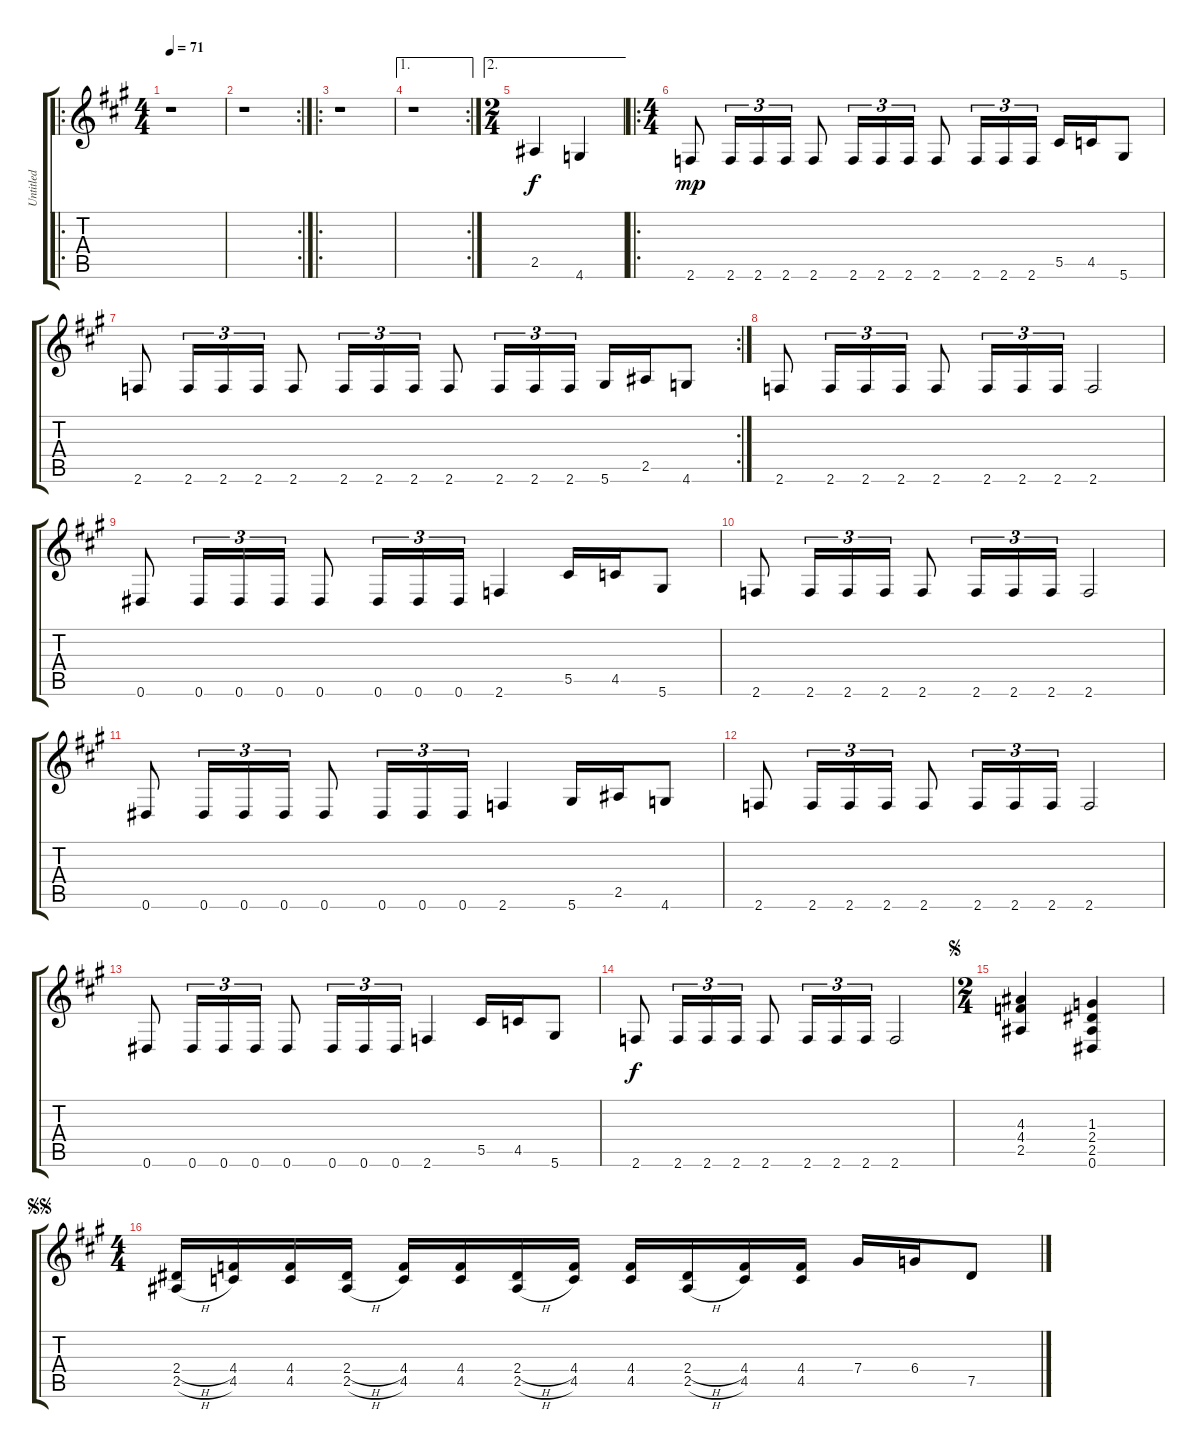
\track ("Untitled" "Untitled") {instrument distortionguitar}
\staff {score tabs}
\tuning (Eb4 Bb3 Gb3 Db3 Ab2 Eb2) {hide}
\ro
\ts (4 4)
\tempo 71
\clef g2
\ks a
r.1{dy f instrument distortionguitar} |
\rc 2
r.1 |
\ro
r.1 |
\ae 1
\rc 2
r.1 |
\ae 2
\ts (2 4)
2.5.4 4.6.4 |
\ro
\ts (4 4)
2.6.8{dy mp} 2.6.16{tu (3 2)} 2.6.16{tu (3 2)} 2.6.16{tu (3 2)} 2.6.8 2.6.16{tu (3 2)} 2.6.16{tu (3 2)} 2.6.16{tu (3 2)} 2.6.8 2.6.16{tu (3 2)} 2.6.16{tu (3 2)} 2.6.16{tu (3 2)} 5.5.16 4.5.16 5.6.8 |
\rc 2
2.6.8 2.6.16{tu (3 2)} 2.6.16{tu (3 2)} 2.6.16{tu (3 2)} 2.6.8 2.6.16{tu (3 2)} 2.6.16{tu (3 2)} 2.6.16{tu (3 2)} 2.6.8 2.6.16{tu (3 2)} 2.6.16{tu (3 2)} 2.6.16{tu (3 2)} 5.6.16 2.5.16 4.6.8 |
2.6.8 2.6.16{tu (3 2)} 2.6.16{tu (3 2)} 2.6.16{tu (3 2)} 2.6.8 2.6.16{tu (3 2)} 2.6.16{tu (3 2)} 2.6.16{tu (3 2)} 2.6.2 |
0.6.8 0.6.16{tu (3 2)} 0.6.16{tu (3 2)} 0.6.16{tu (3 2)} 0.6.8 0.6.16{tu (3 2)} 0.6.16{tu (3 2)} 0.6.16{tu (3 2)} 2.6.4 5.5.16 4.5.16 5.6.8 |
2.6.8 2.6.16{tu (3 2)} 2.6.16{tu (3 2)} 2.6.16{tu (3 2)} 2.6.8 2.6.16{tu (3 2)} 2.6.16{tu (3 2)} 2.6.16{tu (3 2)} 2.6.2 |
0.6.8 0.6.16{tu (3 2)} 0.6.16{tu (3 2)} 0.6.16{tu (3 2)} 0.6.8 0.6.16{tu (3 2)} 0.6.16{tu (3 2)} 0.6.16{tu (3 2)} 2.6.4 5.6.16 2.5.16 4.6.8 |
2.6.8 2.6.16{tu (3 2)} 2.6.16{tu (3 2)} 2.6.16{tu (3 2)} 2.6.8 2.6.16{tu (3 2)} 2.6.16{tu (3 2)} 2.6.16{tu (3 2)} 2.6.2 |
0.6.8 0.6.16{tu (3 2)} 0.6.16{tu (3 2)} 0.6.16{tu (3 2)} 0.6.8 0.6.16{tu (3 2)} 0.6.16{tu (3 2)} 0.6.16{tu (3 2)} 2.6.4 5.5.16 4.5.16 5.6.8 |
2.6.8{dy f} 2.6.16{tu (3 2)} 2.6.16{tu (3 2)} 2.6.16{tu (3 2)} 2.6.8 2.6.16{tu (3 2)} 2.6.16{tu (3 2)} 2.6.16{tu (3 2)} 2.6.2 |
\ts (2 4)
\jump segno
(4.3 4.4 2.5).4 (1.3 2.4 2.5 0.6).4 |
\ts (4 4)
\jump segnosegno
(2.4{h} 2.5{h}).16 (4.4 4.5).16 (4.4 4.5).16 (2.4{h} 2.5{h}).16 (4.4 4.5).16 (4.4 4.5).16 (2.4{h} 2.5{h}).16 (4.4 4.5).16 (4.4 4.5).16 (2.4{h} 2.5{h}).16 (4.4 4.5).16 (4.4 4.5).16 7.4.16 6.4.16 7.5.8
